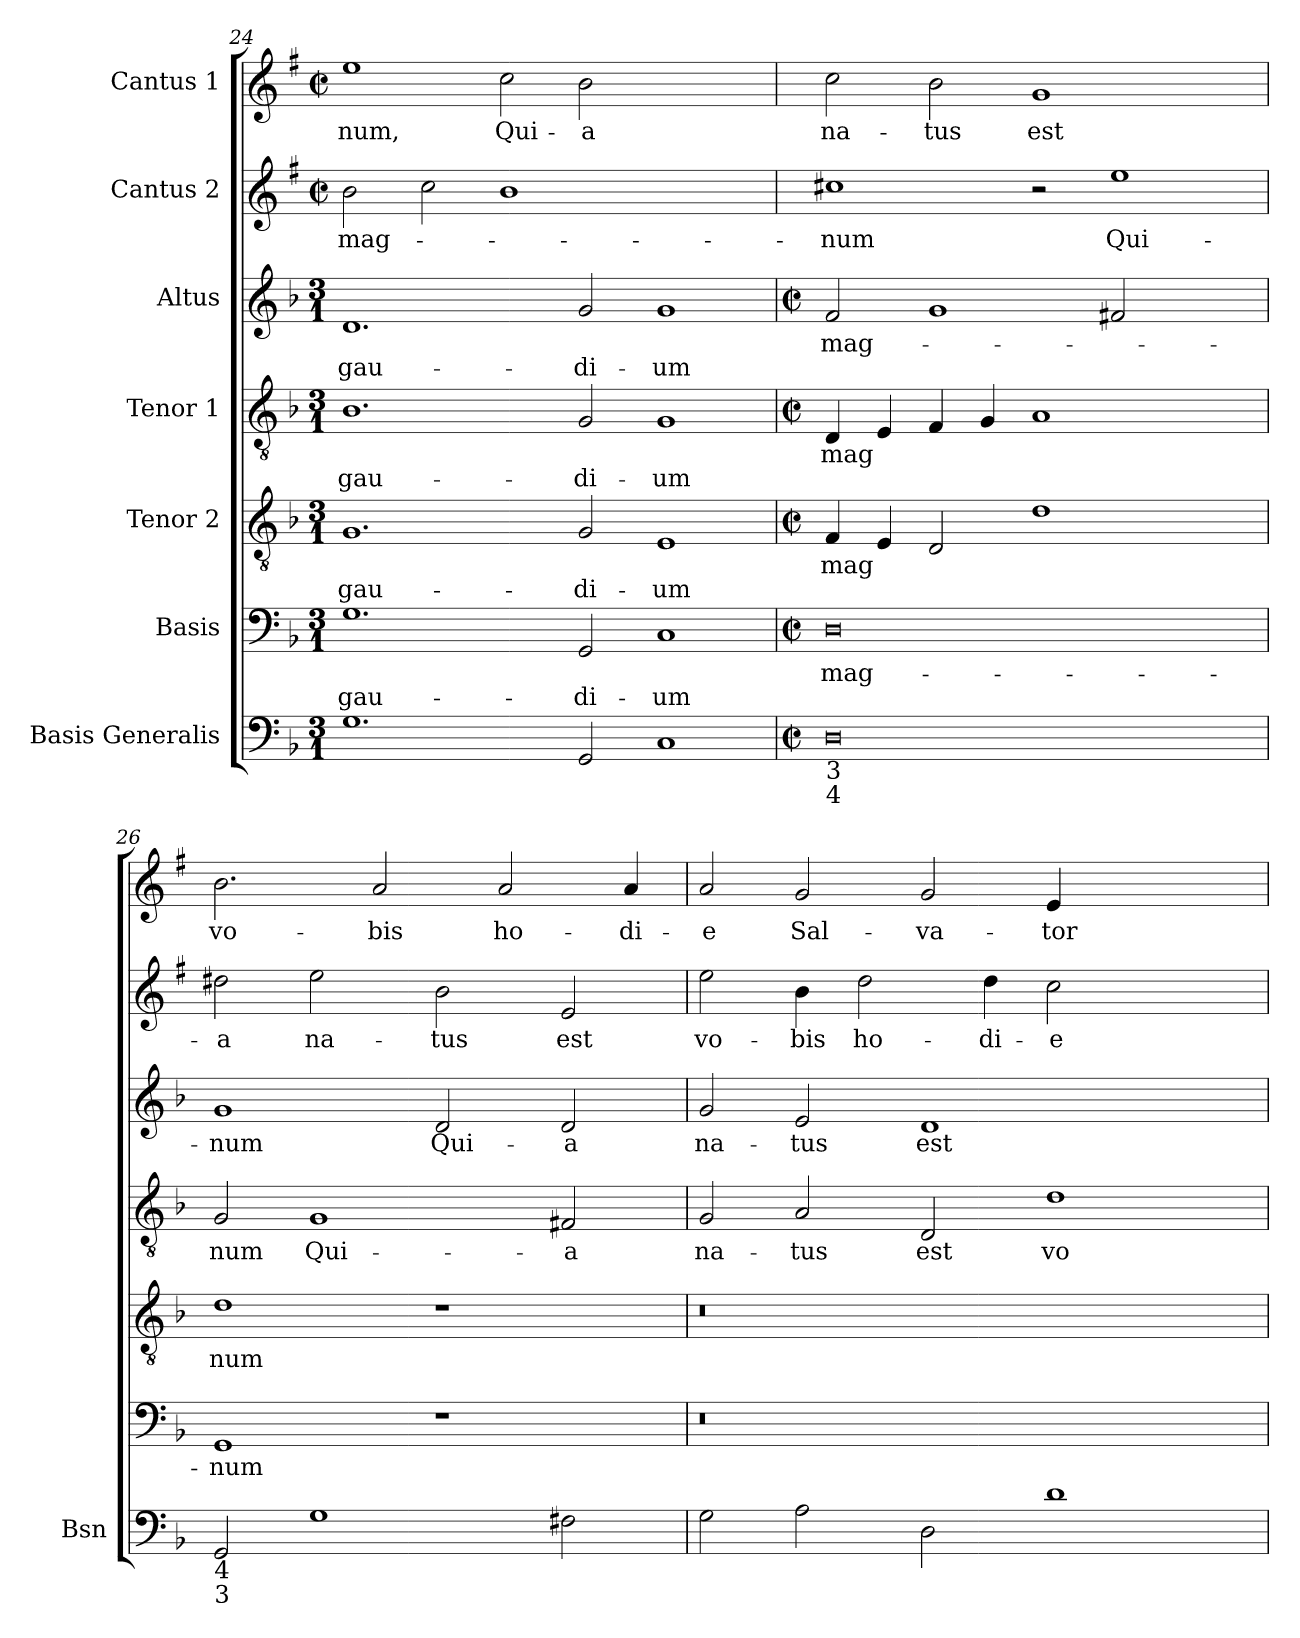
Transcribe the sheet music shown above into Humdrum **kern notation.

**kern	**kern	**text	**text	**kern	**text	**text	**kern	**text	**text	**kern	**text	**text	**kern	**text	**kern	**text
*part7	*part6	*part6	*part6	*part5	*part5	*part5	*part4	*part4	*part4	*part3	*part3	*part3	*part2	*part2	*part1	*part1
*staff7	*staff6	*staff6	*staff6	*staff5	*staff5	*staff5	*staff4	*staff4	*staff4	*staff3	*staff3	*staff3	*staff2	*staff2	*staff1	*staff1
*I"Basis Generalis	*I"Basis	*	*	*I"Tenor 2	*	*	*I"Tenor 1	*	*	*I"Altus	*	*	*I"Cantus 2	*	*I"Cantus 1	*
*I'Bsn	*	*	*	*	*	*	*	*	*	*	*	*	*	*	*	*
!!LO:LB:g=z
*clefF4	*clefF4	*	*	*clefGv2	*	*	*clefGv2	*	*	*clefG2	*	*	*clefG2	*	*clefG2	*
*	*	*	*	*	*	*	*	*	*	*	*	*	*ITrd1c2	*	*ITrd1c2	*
*k[b-]	*k[b-]	*	*	*k[b-]	*	*	*k[b-]	*	*	*k[b-]	*	*	*k[b-]	*	*k[b-]	*
*F:	*F:	*	*	*F:	*	*	*F:	*	*	*F:	*	*	*F:	*	*F:	*
*M3/1	*M3/1	*	*	*M3/1	*	*	*M3/1	*	*	*M3/1	*	*	*M4/2	*	*M4/2	*
*	*	*	*	*	*	*	*	*	*	*	*	*	*met(c|)	*	*met(c|)	*
=24	=24	=24	=24	=24	=24	=24	=24	=24	=24	=24	=24	=24	=24	=24	=24	=24
!	!	!	!LO:LY:b	!	!	!LO:LY:b	!	!	!LO:LY:b	!	!	!LO:LY:b	!	!LO:LY:b	!	!LO:LY:b
1.G	1.G	.	gau-	1.G	.	gau-	1.B-	.	gau-	1.d	.	gau-	2a	mag-	1dd	-num,
.	.	.	.	.	.	.	.	.	.	.	.	.	2b-	.	.	.
!	!	!	!	!	!	!	!	!	!	!	!	!	!	!	!	!LO:LY:b
.	.	.	.	.	.	.	.	.	.	.	.	.	1a	.	2b-	Qui-
!	!	!	!LO:LY:b	!	!	!LO:LY:b	!	!	!LO:LY:b	!	!	!LO:LY:b	!	!	!	!LO:LY:b
2GG	2GG	.	-di-	2G	.	-di-	2G	.	-di-	2g	.	-di-	.	.	2a	-a
!	!	!	!LO:LY:b	!	!	!LO:LY:b	!	!	!LO:LY:b	!	!	!LO:LY:b	!	!	!	!
1C	1C	.	-um	1E	.	-um	1G	.	-um	1g	.	-um	1ryy	.	1ryy	.
=25	=25	=25	=25	=25	=25	=25	=25	=25	=25	=25	=25	=25	=25	=25	=25	=25
*M4/2	*M4/2	*	*	*M4/2	*	*	*M4/2	*	*	*M4/2	*	*	*	*	*	*
*met(c|)	*met(c|)	*	*	*met(c|)	*	*	*met(c|)	*	*	*met(c|)	*	*	*	*	*	*
!LO:TX:b:t=3	!	!	!	!	!	!	!	!	!	!	!	!	!	!	!	!
!LO:TX:b:t=4	!	!	!	!	!	!	!	!	!	!	!	!	!	!	!	!
!	!	!LO:LY:b	!	!	!LO:LY:b	!	!	!LO:LY:b	!	!	!LO:LY:b	!	!	!LO:LY:b	!	!LO:LY:b
0D	0D	mag-	.	4F	mag	.	4D	mag	.	2f	mag-	.	1bn	-num	2b-	na-
.	.	.	.	4E	.	.	4E	.	.	.	.	.	.	.	.	.
!	!	!	!	!	!	!	!	!	!	!	!	!	!	!	!	!LO:LY:b
.	.	.	.	2D	.	.	4F	.	.	1g	.	.	.	.	2a	-tus
.	.	.	.	.	.	.	4G	.	.	.	.	.	.	.	.	.
!	!	!	!	!	!	!	!	!	!	!	!	!	!	!	!	!LO:LY:b
.	.	.	.	1d	.	.	1A	.	.	.	.	.	2r	.	1f	est
!	!	!	!	!	!	!	!	!	!	!	!	!	!	!LO:LY:b	!	!
.	.	.	.	.	.	.	.	.	.	2f#	.	.	1dd	Qui-	.	.
2ryy	2ryy	.	.	2ryy	.	.	2ryy	.	.	2ryy	.	.	.	.	2ryy	.
=26	=26	=26	=26	=26	=26	=26	=26	=26	=26	=26	=26	=26	=26	=26	=26	=26
!LO:TX:b:t=4	!	!	!	!	!	!	!	!	!	!	!	!	!	!	!	!
!LO:TX:b:t=3	!	!	!	!	!	!	!	!	!	!	!	!	!	!	!	!
!	!	!LO:LY:b	!	!	!LO:LY:b	!	!	!LO:LY:b	!	!	!LO:LY:b	!	!	!LO:LY:b	!	!LO:LY:b
2GG	1GG	-num	.	1d	num	.	2G	num	.	1g	-num	.	2cc#X	-a	2.a	vo-
!	!	!	!	!	!	!	!	!LO:LY:b	!	!	!	!	!	!LO:LY:b	!	!
1G	.	.	.	.	.	.	1G	Qui-	.	.	.	.	2dd	na-	.	.
!	!	!	!	!	!	!	!	!	!	!	!	!	!	!	!	!LO:LY:b
.	.	.	.	.	.	.	.	.	.	.	.	.	.	.	2g	-bis
!	!	!	!	!	!	!	!	!	!	!	!LO:LY:b	!	!	!LO:LY:b	!	!
.	1r	.	.	1r	.	.	.	.	.	2d	Qui-	.	2a	-tus	.	.
!	!	!	!	!	!	!	!	!	!	!	!	!	!	!	!	!LO:LY:b
.	.	.	.	.	.	.	.	.	.	.	.	.	.	.	2g	ho-
!	!	!	!	!	!	!	!	!LO:LY:b	!	!	!LO:LY:b	!	!	!LO:LY:b	!	!
2F#X	.	.	.	.	.	.	2F#X	-a	.	2d	-a	.	2d	est	.	.
!	!	!	!	!	!	!	!	!	!	!	!	!	!	!	!	!LO:LY:b
.	.	.	.	.	.	.	.	.	.	.	.	.	.	.	4g	-di-
=27	=27	=27	=27	=27	=27	=27	=27	=27	=27	=27	=27	=27	=27	=27	=27	=27
!	!	!	!	!	!	!	!	!LO:LY:b	!	!	!LO:LY:b	!	!	!LO:LY:b	!	!LO:LY:b
2G	0r	.	.	0r	.	.	2G	na-	.	2g	na-	.	2dd	vo-	2g	-e
!	!	!	!	!	!	!	!	!LO:LY:b	!	!	!LO:LY:b	!	!	!LO:LY:b	!	!LO:LY:b
2A	.	.	.	.	.	.	2A	-tus	.	2e	-tus	.	4a	-bis	2f	Sal-
!	!	!	!	!	!	!	!	!	!	!	!	!	!	!LO:LY:b	!	!
.	.	.	.	.	.	.	.	.	.	.	.	.	2cc	ho-	.	.
!	!	!	!	!	!	!	!	!LO:LY:b	!	!	!LO:LY:b	!	!	!	!	!LO:LY:b
2D	.	.	.	.	.	.	2D	est	.	1d	est	.	.	.	2f	-va-
!	!	!	!	!	!	!	!	!	!	!	!	!	!	!LO:LY:b	!	!
.	.	.	.	.	.	.	.	.	.	.	.	.	4cc	-di-	.	.
!	!	!	!	!	!	!	!	!LO:LY:b	!	!	!	!	!	!LO:LY:b	!	!LO:LY:b
1d	.	.	.	.	.	.	1d	vo-	.	.	.	.	2b-	-e	4d	-tor
!	!	!	!	!	!	!	!	!	!	!	!	!	!	!	!	!LO:LY:b
.	.	.	.	.	.	.	.	.	.	.	.	.	.	.	[4gyy	mun-
.	2ryy	.	.	2ryy	.	.	.	.	.	2ryy	.	.	2ryy	.	2ryy	.
=	=	=	=	=	=	=	=	=	=	=	=	=	=	=	=	=
*-	*-	*-	*-	*-	*-	*-	*-	*-	*-	*-	*-	*-	*-	*-	*-	*-
